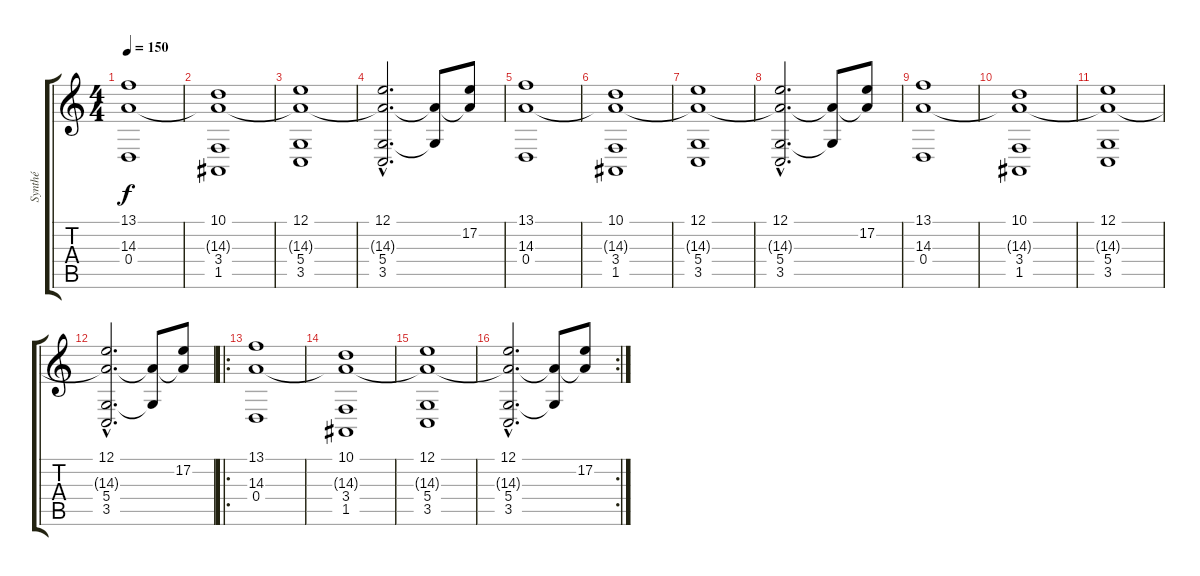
\track ("Synthé" "Synthé") {instrument synthstrings2}
\staff {score tabs}
\tuning (E4 B3 G3 D3 A2 E2) {hide}
\ts (4 4)
\tempo 150
\clef g2
\ks c
(13.1 14.3 0.4).1{dy f} |
(10.1 14.3{t} 3.4 1.5).1 |
(12.1 14.3{t} 5.4 3.5).1 |
(12.1{hac} 14.3{hac t} 5.4{hac} 3.5{hac}).2{d} (14.3{t} 5.4{t}).8 (17.2 14.3{t}).8 |
(13.1 14.3 0.4).1 |
(10.1 14.3{t} 3.4 1.5).1 |
(12.1 14.3{t} 5.4 3.5).1 |
(12.1{hac} 14.3{hac t} 5.4{hac} 3.5{hac}).2{d} (14.3{t} 5.4{t}).8 (17.2 14.3{t}).8 |
(13.1 14.3 0.4).1 |
(10.1 14.3{t} 3.4 1.5).1 |
(12.1 14.3{t} 5.4 3.5).1 |
(12.1{hac} 14.3{hac t} 5.4{hac} 3.5{hac}).2{d} (14.3{t} 5.4{t}).8 (17.2 14.3{t}).8 |
\ro
(13.1 14.3 0.4).1 |
(10.1 14.3{t} 3.4 1.5).1 |
(12.1 14.3{t} 5.4 3.5).1 |
\rc 2
(12.1{hac} 14.3{hac t} 5.4{hac} 3.5{hac}).2{d} (14.3{t} 5.4{t}).8 (17.2 14.3{t}).8
